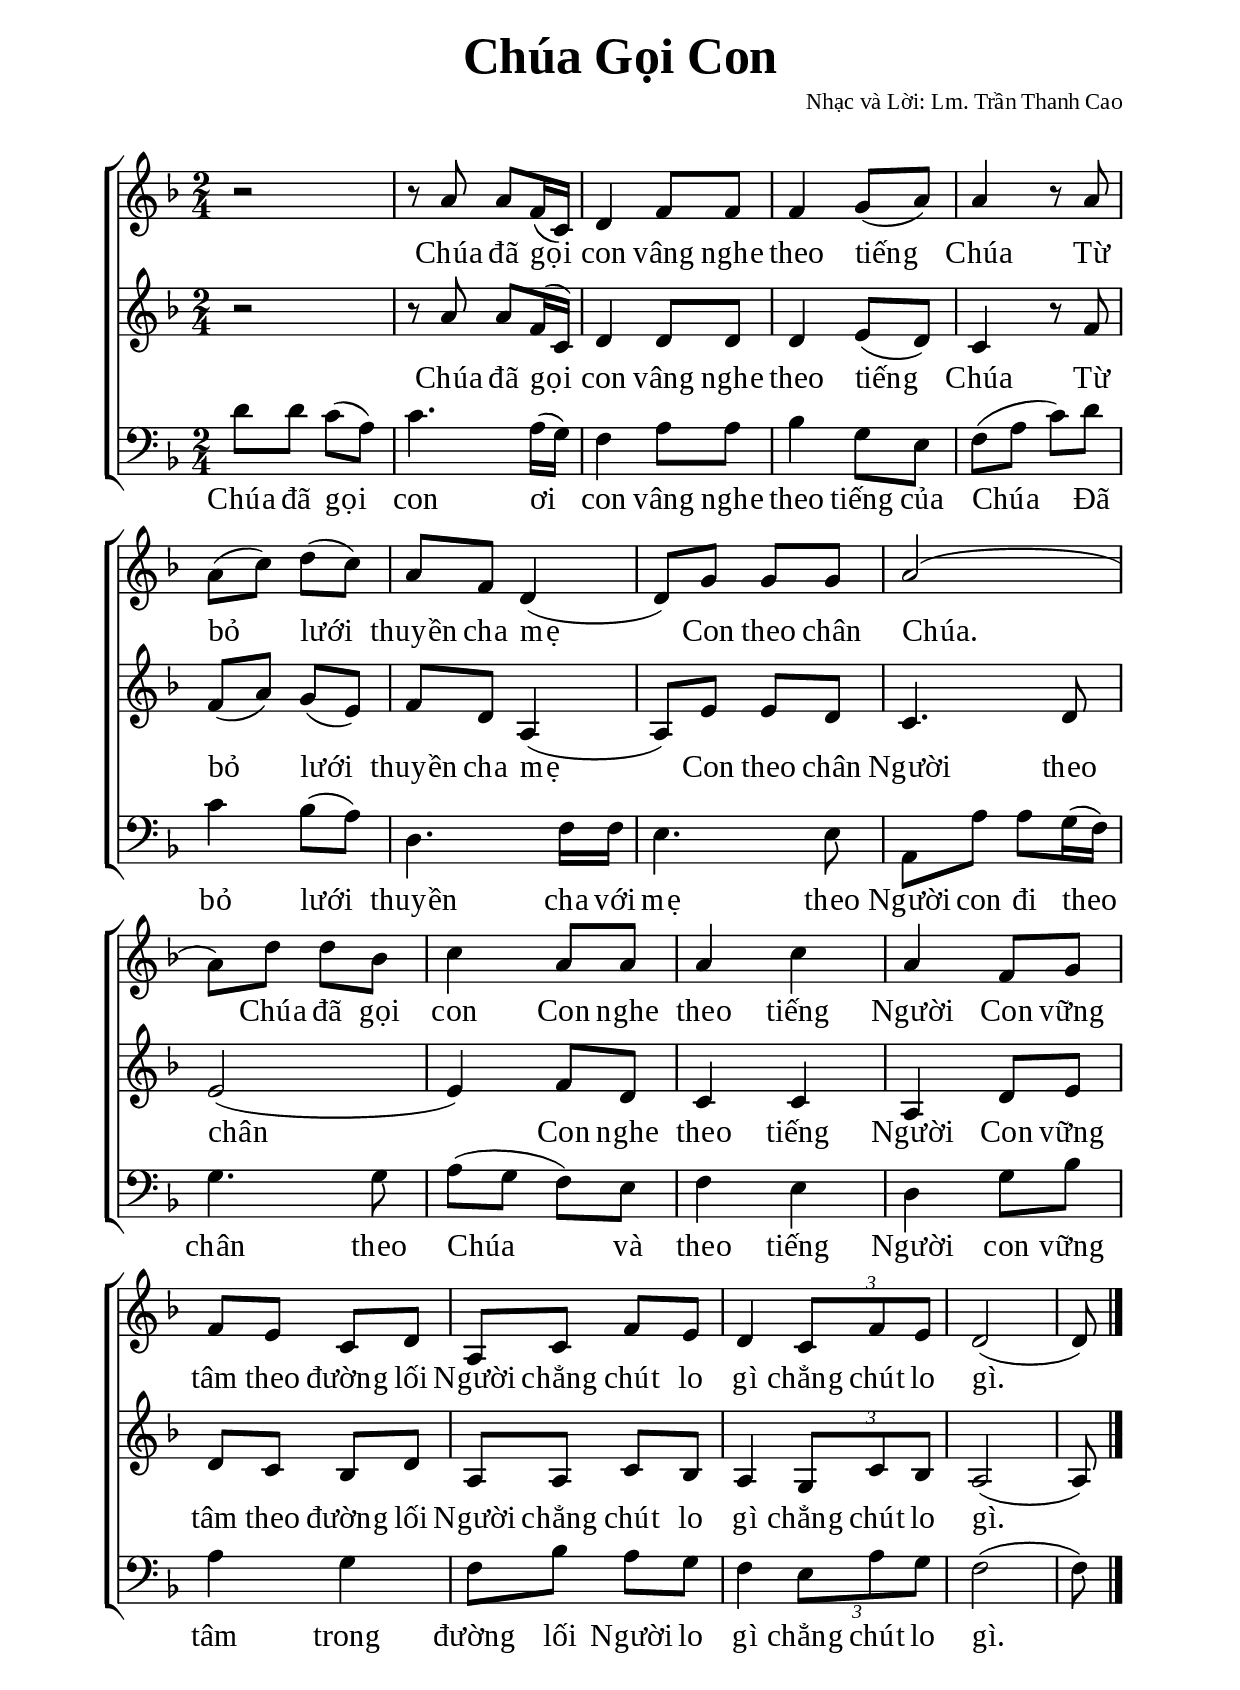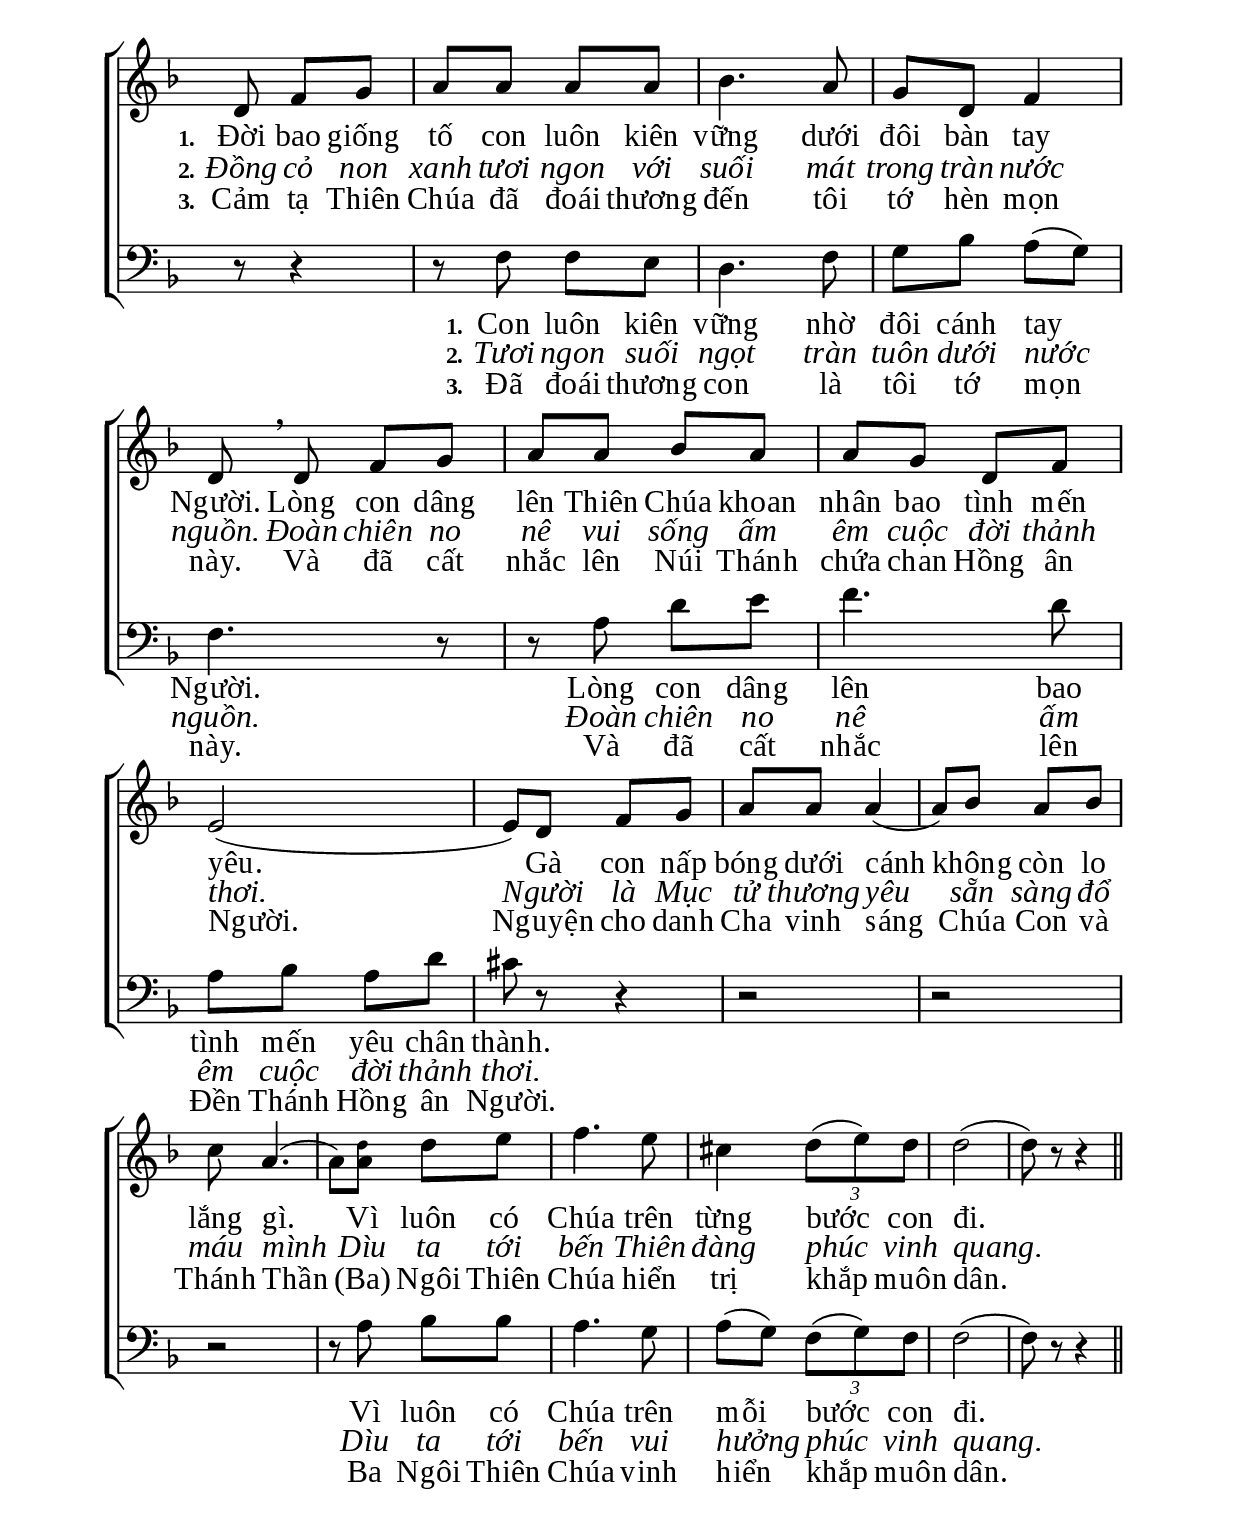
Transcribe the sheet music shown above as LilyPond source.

% Cài đặt chung
\version "2.20.0"
\include "english.ly"

\header {
  title = \markup { \fontsize #3 "Chúa Gọi Con" }
  composer = "Nhạc và Lời: Lm. Trần Thanh Cao"
  arranger = " "
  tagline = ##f
}

\paper {
  #(set-paper-size "a4")
  top-margin = 10\mm
  bottom-margin = 10\mm
  left-margin = 20\mm
  right-margin = 20\mm
  indent = #0
  #(define fonts
    (make-pango-font-tree
      "Liberation Serif"
      "Liberation Serif"
      "Liberation Serif"
      (/ 20 20)))
  page-count = #2
  print-page-number = #f
}

% Nhạc điệp khúc
nhacDiepKhucSop = \relative c'' {
  r2 |
  r8 a a f16 _(c) |
  d4 f8 f |
  f4 g8 (a) |
  a4 r8 a |
  a (c) d (c) |
  a f d4 ( |
  d8) g g g |
  a2 ( |
  a8) d d bf |
  c4 a8 a |
  a4 c |
  a f8 g |
  f e c d |
  a c f e |
  d4 \tuplet 3/2 { c8 f e } |
  d2 ( |
  d8) \bar "|."
}

nhacDiepKhucAlto = \relative c'' {
  r2 |
  r8 a a f16 ^(c) |
  d4 d8 d |
  d4 e8 (d) 
  c4 r8 f |
  f (a) g (e) |
  f d a4 ( |
  a8) e' e d |
  c4. d8 |
  e2 ( |
  e4) f8 d |
  c4 c |
  a d8 e |
  d c bf d |
  a a c bf |
  a4 \tuplet 3/2 { g8 c bf } |
  a2 ( |
  a8)
}

nhacDiepKhucBas = \relative c' {
  d8 d c (a) |
  c4. a16 (g) |
  f4 a8 a |
  bf4 g8 e |
  f (a c) d |
  c4 bf8 (a) |
  d,4. f16 f |
  e4. e8 |
  a, a' a g16 (f) |
  g4. g8 |
  a (g f) e |
  f4 e |
  d g8 bf |
  a4 g |
  f8 bf a g |
  f4 \tuplet 3/2 { e8 a g } |
  f2 ( |
  f8)
}

% Nhạc phiên khúc
nhacPhienKhucSop = \relative c' {
  \partial 4. d8 f g |
  a a a a |
  bf4. a8 |
  g d f4 |
  d8 \breathe d f g |
  a a bf a |
  a g d f |
  e2 ( |
  e8) d f g |
  a a a4 ( |
  a8) bf a bf |
  c a4. ( |
  a8) <a \tweak font-size #-2 d>8 d e |
  f4. e8 |
  cs4 \tuplet 3/2 { d8 (e) d } |
  d2 ( |
  d8) r r4 \bar "||"
}

nhacPhienKhucBas = \relative c {
  \partial 4. r8 r4 |
  r8 f8 f e |
  d4. f8 |
  g bf a (g) |
  f4. r8 |
  r a d e |
  f4. d8 |
  a bf a d |
  cs r r4 |
  r2 |
  r2 |
  r2 |
  r8 a bf bf |
  a4. g8 |
  a (g) \tuplet 3/2 { f (g) f } |
  f2 ( |
  f8) r r4
}

% Lời điệp khúc
loiDiepKhucSop = \lyricmode {
  Chúa đã gọi con vâng nghe theo tiếng Chúa
  Từ bỏ lưới thuyền cha mẹ
  Con theo chân Chúa.
  Chúa đã gọi con
  Con nghe theo tiếng Người
  Con vững tâm theo đường lối Người
  chẳng chút lo gì
  chẳng chút lo gì.
}

loiDiepKhucAlto = \lyricmode {
  Chúa đã gọi con vâng nghe theo tiếng Chúa
  Từ bỏ lưới thuyền cha mẹ
  Con theo chân Người theo chân
  Con nghe theo tiếng Người
  Con vững tâm theo đường lối Người
  chẳng chút lo gì
  chẳng chút lo gì.
}

loiDiepKhucBas = \lyricmode {
  Chúa đã gọi con ơi con
  vâng nghe theo tiếng của Chúa
  Đã bỏ lưới thuyền cha với mẹ
  theo Người con đi theo chân theo Chúa
  và theo tiếng Người
  con vững tâm trong đường lối Người lo gì
  chẳng chút lo gì.
}

% Lời phiên khúc
loiPhienKhucMotSop = \lyricmode {
  \set stanza = #"1."
  Đời bao giống tố con luôn kiên vững dưới đôi bàn tay Người.
  Lòng con dâng lên Thiên Chúa khoan nhân
  bao tình mến yêu.
  Gà con nấp bóng dưới cánh
  không còn lo lắng gì.
  Vì luôn có Chúa trên từng bước con đi.
}

loiPhienKhucMotBas = \lyricmode {
  \set stanza = #"1."
  Con luôn kiên vững nhờ đôi cánh tay Người.
  Lòng con dâng lên bao tình mến yêu chân thành.
  Vì luôn có Chúa trên mỗi bước con đi.
}

loiPhienKhucHaiSop = \lyricmode {
  \override Lyrics.LyricText.font-shape = #'italic
  \set stanza = #"2."
  Đồng cỏ non xanh tươi ngon với suối mát trong tràn nước nguồn.
  Đoàn chiên no nê vui sống ấm êm cuộc đời thảnh thơi.
  Người là Mục tử thương yêu sẵn sàng đổ máu mình
  Dìu ta tới bến Thiên đàng phúc vinh quang.
}

loiPhienKhucHaiBas = \lyricmode {
  \override Lyrics.LyricText.font-shape = #'italic
  \set stanza = #"2."
  Tươi ngon suối ngọt tràn tuôn dưới nước nguồn.
  Đoàn chiên no nê ấm êm cuộc đời thảnh thơi.
  Dìu ta tới bến vui hưởng phúc vinh quang.
}

loiPhienKhucBaSop = \lyricmode {
  \set stanza = #"3."
  Cảm tạ Thiên Chúa đã đoái thương đến tôi tớ hèn mọn này.
  Và đã cất nhắc lên Núi Thánh chứa chan Hồng ân Người.
  Nguyện cho danh Cha vinh sáng Chúa Con và Thánh Thần
  (Ba) Ngôi Thiên Chúa hiển trị khắp muôn dân.
}

loiPhienKhucBaBas = \lyricmode {
  \set stanza = #"3."
  Đã đoái thương con là tôi tớ mọn này.
  Và đã cất nhắc lên Đền Thánh Hồng ân Người.
  Ba Ngôi Thiên Chúa vinh hiển khắp muôn dân.
}

% Dàn trang
\score {
  \new ChoirStaff <<
    \new Staff \with {
        \magnifyStaff #(magstep +1)
      }
      <<
        \clef "treble"
        \new Voice = beSop {
          \key f \major \time 2/4 \nhacDiepKhucSop
        }
        \new Lyrics \lyricsto beSop \loiDiepKhucSop
    >>
    \new Staff \with {
        \magnifyStaff #(magstep +1)
      }
      <<
        \new Voice = beAlto {
          \key f \major \time 2/4 \nhacDiepKhucAlto
        }
        \new Lyrics \lyricsto beAlto \loiDiepKhucAlto
    >>
    \new Staff \with {
        \magnifyStaff #(magstep +1)
      }
      <<
        \clef "bass"
        \new Voice = beBas {
          \key f \major \time 2/4 \nhacDiepKhucBas
        }
        \new Lyrics \lyricsto beBas \loiDiepKhucBas
    >>
  >>
  \layout {
    \override Lyrics.LyricText.font-size = #+3
    \override Lyrics.LyricSpace.minimum-distance = #0.5
    \override Score.BarNumber.break-visibility = ##(#f #f #f)
    \override Score.NonMusicalPaperColumn.page-break-permission = ##f
  }
}

\score {
  \new ChoirStaff <<
    \new Staff \with {
        \consists "Merge_rests_engraver"
        \magnifyStaff #(magstep +1)
      }
      <<
        \clef "treble"
        \new Voice = beSop {
          \key f \major \time 2/4 \nhacPhienKhucSop
        }
        \new Lyrics \lyricsto beSop \loiPhienKhucMotSop
        \new Lyrics \lyricsto beSop \loiPhienKhucHaiSop
        \new Lyrics \lyricsto beSop \loiPhienKhucBaSop
    >>
    \new Staff \with {
        \consists "Merge_rests_engraver"
        \magnifyStaff #(magstep +1)
      }
      <<
        \clef "bass"
        \new Voice = beBas {
          \key f \major \time 2/4 \nhacPhienKhucBas
        }
        \new Lyrics \lyricsto beBas \loiPhienKhucMotBas
        \new Lyrics \lyricsto beBas \loiPhienKhucHaiBas
        \new Lyrics \lyricsto beBas \loiPhienKhucBaBas
    >>
  >>
  \layout {
    \override Staff.TimeSignature.transparent = ##t
    \override Lyrics.LyricText.font-size = #+3
    \override Lyrics.LyricSpace.minimum-distance = #0.5
    \override Score.BarNumber.break-visibility = ##(#f #f #f)
    \override Score.NonMusicalPaperColumn.page-break-permission = ##f
  }
}
